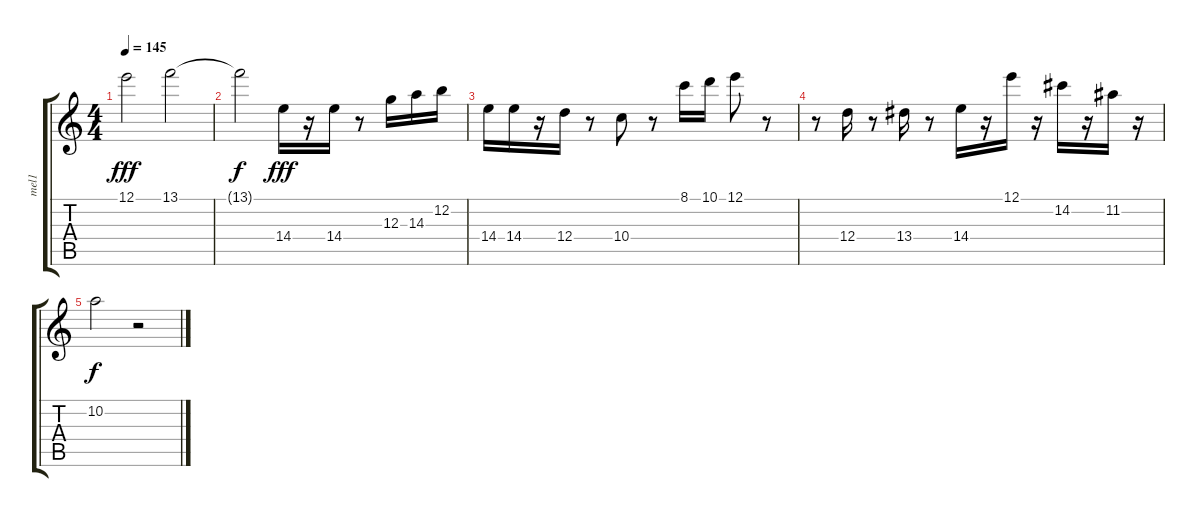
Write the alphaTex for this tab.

\track ("mel1" "mel1") {instrument distortionguitar}
\staff {score tabs}
\tuning (E4 B3 G3 D3 A2 E2) {hide}
\ts (4 4)
\tempo 145
\clef g2
\ks c
12.1.2{dy fff} 13.1.2 |
13.1{t}.2{dy f} 14.4.16{dy fff} r.16 14.4.16 r.8 12.3.16 14.3.16 12.2.16 |
14.4.16 14.4.16 r.16 12.4.16 r.8 10.4.8 r.8 8.1.16 10.1.16 12.1.8 r.8 |
r.8 12.4.16 r.8 13.4.16 r.8 14.4.16 r.16 12.1.16 r.16 14.2.16 r.16 11.2.16 r.16 |
10.2.2{dy f} r.2
